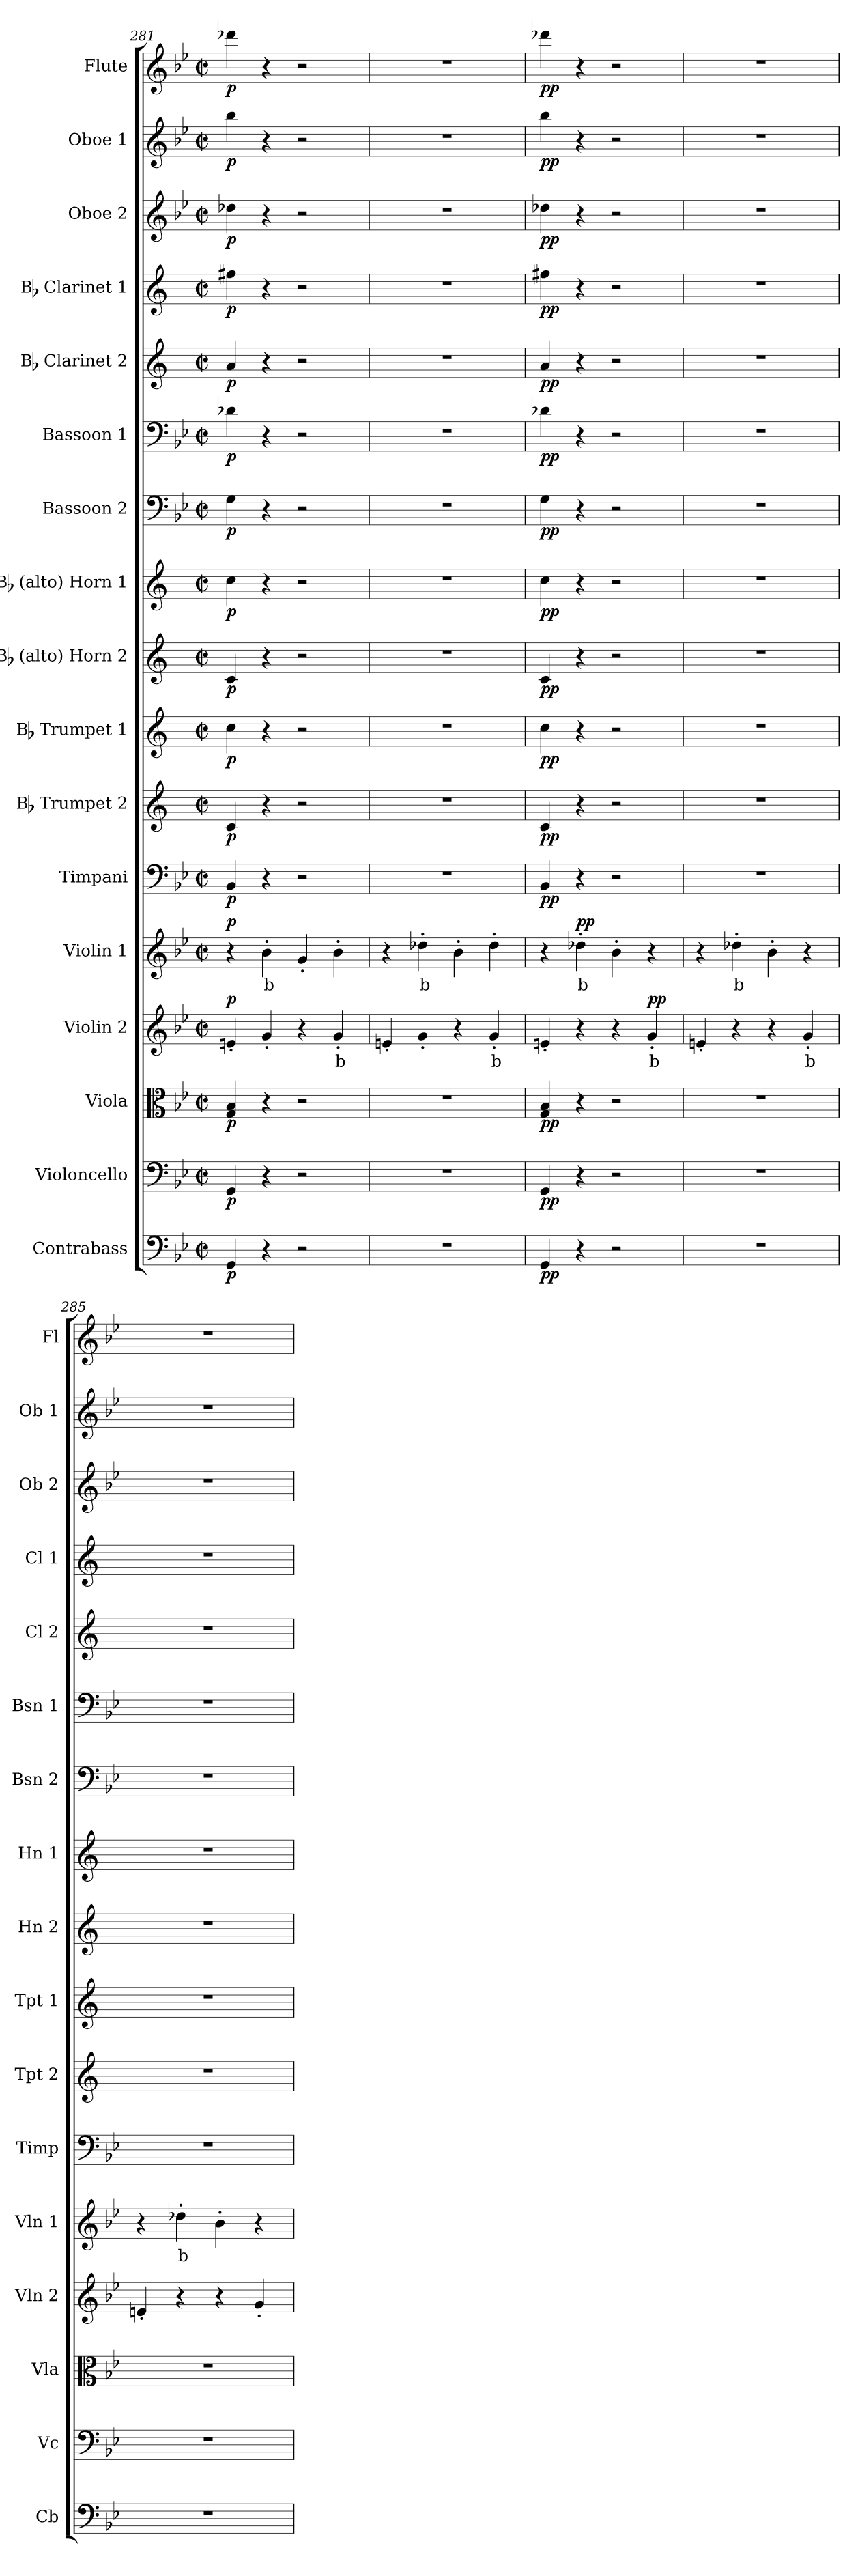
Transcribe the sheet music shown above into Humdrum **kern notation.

**kern	**dynam	**kern	**dynam	**kern	**dynam	**kern	**text	**dynam	**kern	**text	**dynam	**kern	**dynam	**kern	**dynam	**kern	**dynam	**kern	**dynam	**kern	**dynam	**kern	**dynam	**kern	**dynam	**kern	**dynam	**kern	**dynam	**kern	**dynam	**kern	**dynam	**kern	**dynam
*part17	*part17	*part16	*part16	*part15	*part15	*part14	*part14	*part14	*part13	*part13	*part13	*part12	*part12	*part11	*part11	*part10	*part10	*part9	*part9	*part8	*part8	*part7	*part7	*part6	*part6	*part5	*part5	*part4	*part4	*part3	*part3	*part2	*part2	*part1	*part1
*staff17	*staff17	*staff16	*staff16	*staff15	*staff15	*staff14	*staff14	*staff14	*staff13	*staff13	*staff13	*staff12	*staff12	*staff11	*staff11	*staff10	*staff10	*staff9	*staff9	*staff8	*staff8	*staff7	*staff7	*staff6	*staff6	*staff5	*staff5	*staff4	*staff4	*staff3	*staff3	*staff2	*staff2	*staff1	*staff1
*I"Contrabass	*	*I"Violoncello	*	*I"Viola	*	*I"Violin 2	*	*	*I"Violin 1	*	*	*I"Timpani	*	*I"Bb Trumpet 2	*	*I"Bb Trumpet 1	*	*I"Bb (alto) Horn 2	*	*I"Bb (alto) Horn 1	*	*I"Bassoon 2	*	*I"Bassoon 1	*	*I"Bb Clarinet 2	*	*I"Bb Clarinet 1	*	*I"Oboe 2	*	*I"Oboe 1	*	*I"Flute	*
*I'Cb	*	*I'Vc	*	*I'Vla	*	*I'Vln 2	*	*	*I'Vln 1	*	*	*I'Timp	*	*I'Tpt 2	*	*I'Tpt 1	*	*I'Hn 2	*	*I'Hn 1	*	*I'Bsn 2	*	*I'Bsn 1	*	*I'Cl 2	*	*I'Cl 1	*	*I'Ob 2	*	*I'Ob 1	*	*I'Fl	*
*clefF4	*	*clefF4	*	*clefC3	*	*clefG2	*	*	*clefG2	*	*	*clefF4	*	*clefG2	*	*clefG2	*	*clefG2	*	*clefG2	*	*clefF4	*	*clefF4	*	*clefG2	*	*clefG2	*	*clefG2	*	*clefG2	*	*clefG2	*
*ITrd7c12	*	*	*	*	*	*	*	*	*	*	*	*	*	*ITrd1c2	*	*ITrd1c2	*	*ITrd1c2	*	*ITrd1c2	*	*	*	*	*	*ITrd1c2	*	*ITrd1c2	*	*	*	*	*	*	*
*k[b-e-]	*	*k[b-e-]	*	*k[b-e-]	*	*k[b-e-]	*	*	*k[b-e-]	*	*	*k[b-e-]	*	*k[b-e-]	*	*k[b-e-]	*	*k[b-e-]	*	*k[b-e-]	*	*k[b-e-]	*	*k[b-e-]	*	*k[b-e-]	*	*k[b-e-]	*	*k[b-e-]	*	*k[b-e-]	*	*k[b-e-]	*
*M2/2	*	*M2/2	*	*M2/2	*	*M2/2	*	*	*M2/2	*	*	*M2/2	*	*M2/2	*	*M2/2	*	*M2/2	*	*M2/2	*	*M2/2	*	*M2/2	*	*M2/2	*	*M2/2	*	*M2/2	*	*M2/2	*	*M2/2	*
*met(c|)	*	*met(c|)	*	*met(c|)	*	*met(c|)	*	*	*met(c|)	*	*	*met(c|)	*	*met(c|)	*	*met(c|)	*	*met(c|)	*	*met(c|)	*	*met(c|)	*	*met(c|)	*	*met(c|)	*	*met(c|)	*	*met(c|)	*	*met(c|)	*	*met(c|)	*
=281	=281	=281	=281	=281	=281	=281	=281	=281	=281	=281	=281	=281	=281	=281	=281	=281	=281	=281	=281	=281	=281	=281	=281	=281	=281	=281	=281	=281	=281	=281	=281	=281	=281	=281	=281
!	!LO:DY:b	!	!LO:DY:b	!	!LO:DY:b	!	!	!LO:DY:b	!	!	!LO:DY:b	!	!LO:DY:b	!	!LO:DY:b	!	!LO:DY:b	!	!LO:DY:b	!	!LO:DY:b	!	!LO:DY:b	!	!LO:DY:b	!	!LO:DY:b	!	!LO:DY:b	!	!LO:DY:b	!	!LO:DY:b	!	!LO:DY:b
4GGG/	p	4GG/	p	4G/ 4B-/	p	4en'/	.	p	4r	.	p	4BB-/	p	4B-/	p	4b-\	p	4B-/	p	4b-\	p	4G\	p	4d-X\	p	4g/	p	4een\	p	4dd-X\	p	4bb-\	p	4ddd-X\	p
!	!	!	!	!	!	!	!	!	!	!LO:LY:b:color=#FF0000	!	!	!	!	!	!	!	!	!	!	!	!	!	!	!	!	!	!	!	!	!	!	!	!	!
4r	.	4r	.	4r	.	4g'/	.	.	4b-'\	b	.	4r	.	4r	.	4r	.	4r	.	4r	.	4r	.	4r	.	4r	.	4r	.	4r	.	4r	.	4r	.
2r	.	2r	.	2r	.	4r	.	.	4g'/	.	.	2r	.	2r	.	2r	.	2r	.	2r	.	2r	.	2r	.	2r	.	2r	.	2r	.	2r	.	2r	.
!	!	!	!	!	!	!	!LO:LY:b:color=#FF0000	!	!	!	!	!	!	!	!	!	!	!	!	!	!	!	!	!	!	!	!	!	!	!	!	!	!	!	!
.	.	.	.	.	.	4g'/	b	.	4b-'\	.	.	.	.	.	.	.	.	.	.	.	.	.	.	.	.	.	.	.	.	.	.	.	.	.	.
=282	=282	=282	=282	=282	=282	=282	=282	=282	=282	=282	=282	=282	=282	=282	=282	=282	=282	=282	=282	=282	=282	=282	=282	=282	=282	=282	=282	=282	=282	=282	=282	=282	=282	=282	=282
1r	.	1r	.	1r	.	4en'/	.	.	4r	.	.	1r	.	1r	.	1r	.	1r	.	1r	.	1r	.	1r	.	1r	.	1r	.	1r	.	1r	.	1r	.
!	!	!	!	!	!	!	!	!	!	!LO:LY:b:color=#FF0000	!	!	!	!	!	!	!	!	!	!	!	!	!	!	!	!	!	!	!	!	!	!	!	!	!
.	.	.	.	.	.	4g'/	.	.	4dd-X'\	b	.	.	.	.	.	.	.	.	.	.	.	.	.	.	.	.	.	.	.	.	.	.	.	.	.
.	.	.	.	.	.	4r	.	.	4b-'\	.	.	.	.	.	.	.	.	.	.	.	.	.	.	.	.	.	.	.	.	.	.	.	.	.	.
!	!	!	!	!	!	!	!LO:LY:b:color=#FF0000	!	!	!	!	!	!	!	!	!	!	!	!	!	!	!	!	!	!	!	!	!	!	!	!	!	!	!	!
.	.	.	.	.	.	4g'/	b	.	4dd-'\	.	.	.	.	.	.	.	.	.	.	.	.	.	.	.	.	.	.	.	.	.	.	.	.	.	.
=283	=283	=283	=283	=283	=283	=283	=283	=283	=283	=283	=283	=283	=283	=283	=283	=283	=283	=283	=283	=283	=283	=283	=283	=283	=283	=283	=283	=283	=283	=283	=283	=283	=283	=283	=283
!	!LO:DY:b	!	!LO:DY:b	!	!LO:DY:b	!	!	!	!	!	!	!	!LO:DY:b	!	!LO:DY:b	!	!LO:DY:b	!	!LO:DY:b	!	!LO:DY:b	!	!LO:DY:b	!	!LO:DY:b	!	!LO:DY:b	!	!LO:DY:b	!	!LO:DY:b	!	!LO:DY:b	!	!LO:DY:b
4GGG/	pp	4GG/	pp	4G/ 4B-/	pp	4en'/	.	.	4r	.	.	4BB-/	pp	4B-/	pp	4b-\	pp	4B-/	pp	4b-\	pp	4G\	pp	4d-X\	pp	4g/	pp	4een\	pp	4dd-X\	pp	4bb-\	pp	4ddd-X\	pp
!	!	!	!	!	!	!	!	!	!	!LO:LY:b:color=#FF0000	!LO:DY:b	!	!	!	!	!	!	!	!	!	!	!	!	!	!	!	!	!	!	!	!	!	!	!	!
4r	.	4r	.	4r	.	4r	.	.	4dd-X'\	b	pp	4r	.	4r	.	4r	.	4r	.	4r	.	4r	.	4r	.	4r	.	4r	.	4r	.	4r	.	4r	.
2r	.	2r	.	2r	.	4r	.	.	4b-'\	.	.	2r	.	2r	.	2r	.	2r	.	2r	.	2r	.	2r	.	2r	.	2r	.	2r	.	2r	.	2r	.
!	!	!	!	!	!	!	!LO:LY:b:color=#FF0000	!LO:DY:b	!	!	!	!	!	!	!	!	!	!	!	!	!	!	!	!	!	!	!	!	!	!	!	!	!	!	!
.	.	.	.	.	.	4g'/	b	pp	4r	.	.	.	.	.	.	.	.	.	.	.	.	.	.	.	.	.	.	.	.	.	.	.	.	.	.
=284	=284	=284	=284	=284	=284	=284	=284	=284	=284	=284	=284	=284	=284	=284	=284	=284	=284	=284	=284	=284	=284	=284	=284	=284	=284	=284	=284	=284	=284	=284	=284	=284	=284	=284	=284
1r	.	1r	.	1r	.	4en'/	.	.	4r	.	.	1r	.	1r	.	1r	.	1r	.	1r	.	1r	.	1r	.	1r	.	1r	.	1r	.	1r	.	1r	.
!	!	!	!	!	!	!	!	!	!	!LO:LY:b:color=#FF0000	!	!	!	!	!	!	!	!	!	!	!	!	!	!	!	!	!	!	!	!	!	!	!	!	!
.	.	.	.	.	.	4r	.	.	4dd-X'\	b	.	.	.	.	.	.	.	.	.	.	.	.	.	.	.	.	.	.	.	.	.	.	.	.	.
.	.	.	.	.	.	4r	.	.	4b-'\	.	.	.	.	.	.	.	.	.	.	.	.	.	.	.	.	.	.	.	.	.	.	.	.	.	.
!	!	!	!	!	!	!	!LO:LY:b:color=#FF0000	!	!	!	!	!	!	!	!	!	!	!	!	!	!	!	!	!	!	!	!	!	!	!	!	!	!	!	!
.	.	.	.	.	.	4g'/	b	.	4r	.	.	.	.	.	.	.	.	.	.	.	.	.	.	.	.	.	.	.	.	.	.	.	.	.	.
=285	=285	=285	=285	=285	=285	=285	=285	=285	=285	=285	=285	=285	=285	=285	=285	=285	=285	=285	=285	=285	=285	=285	=285	=285	=285	=285	=285	=285	=285	=285	=285	=285	=285	=285	=285
1r	.	1r	.	1r	.	4en'/	.	.	4r	.	.	1r	.	1r	.	1r	.	1r	.	1r	.	1r	.	1r	.	1r	.	1r	.	1r	.	1r	.	1r	.
!	!	!	!	!	!	!	!	!	!	!LO:LY:b:color=#FF0000	!	!	!	!	!	!	!	!	!	!	!	!	!	!	!	!	!	!	!	!	!	!	!	!	!
.	.	.	.	.	.	4r	.	.	4dd-X'\	b	.	.	.	.	.	.	.	.	.	.	.	.	.	.	.	.	.	.	.	.	.	.	.	.	.
.	.	.	.	.	.	4r	.	.	4b-'\	.	.	.	.	.	.	.	.	.	.	.	.	.	.	.	.	.	.	.	.	.	.	.	.	.	.
.	.	.	.	.	.	4g'/	.	.	4r	.	.	.	.	.	.	.	.	.	.	.	.	.	.	.	.	.	.	.	.	.	.	.	.	.	.
=	=	=	=	=	=	=	=	=	=	=	=	=	=	=	=	=	=	=	=	=	=	=	=	=	=	=	=	=	=	=	=	=	=	=	=
*-	*-	*-	*-	*-	*-	*-	*-	*-	*-	*-	*-	*-	*-	*-	*-	*-	*-	*-	*-	*-	*-	*-	*-	*-	*-	*-	*-	*-	*-	*-	*-	*-	*-	*-	*-
